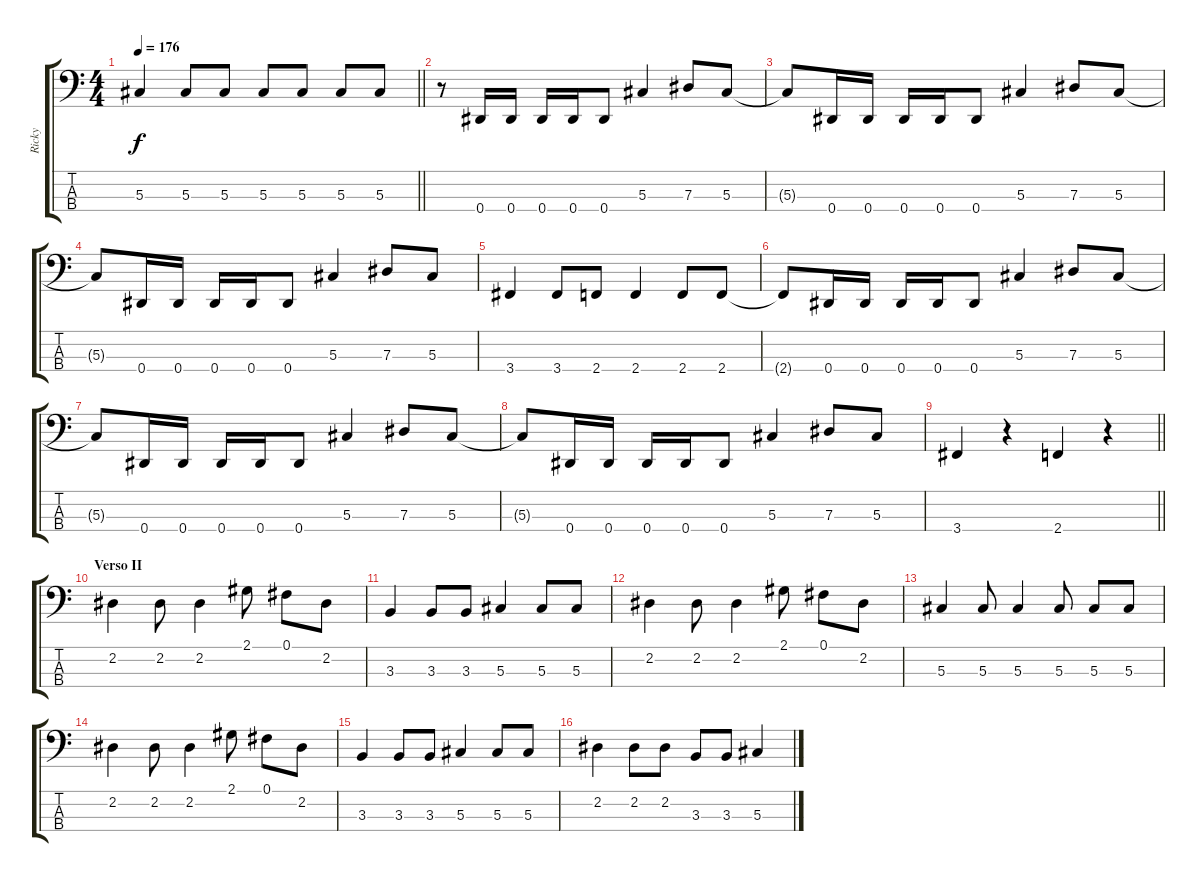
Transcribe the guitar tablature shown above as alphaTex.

\track ("Ricky" "Ricky") {instrument electricbasspick}
\staff {score tabs}
\tuning (Gb2 Db2 Ab1 Eb1) {hide}
\ts (4 4)
\tempo 176
\clef f4
\barLineRight lightlight
\ks c
5.3.4{dy f} 5.3.8 5.3.8 5.3.8 5.3.8 5.3.8 5.3.8 |
r.8 0.4.16 0.4.16 0.4.16 0.4.16 0.4.8 5.3.4 7.3.8 5.3.8 |
5.3{t}.8 0.4.16 0.4.16 0.4.16 0.4.16 0.4.8 5.3.4 7.3.8 5.3.8 |
5.3{t}.8 0.4.16 0.4.16 0.4.16 0.4.16 0.4.8 5.3.4 7.3.8 5.3.8 |
3.4.4 3.4.8 2.4.8 2.4.4 2.4.8 2.4.8 |
2.4{t}.8 0.4.16 0.4.16 0.4.16 0.4.16 0.4.8 5.3.4 7.3.8 5.3.8 |
5.3{t}.8 0.4.16 0.4.16 0.4.16 0.4.16 0.4.8 5.3.4 7.3.8 5.3.8 |
5.3{t}.8 0.4.16 0.4.16 0.4.16 0.4.16 0.4.8 5.3.4 7.3.8 5.3.8 |
\barLineRight lightlight
3.4.4 r.4 2.4.4 r.4 |
\section ("" "Verso II")
2.2.4 2.2.8 2.2.4 2.1.8 0.1.8 2.2.8 |
3.3.4 3.3.8 3.3.8 5.3.4 5.3.8 5.3.8 |
2.2.4 2.2.8 2.2.4 2.1.8 0.1.8 2.2.8 |
5.3.4 5.3.8 5.3.4 5.3.8 5.3.8 5.3.8 |
2.2.4 2.2.8 2.2.4 2.1.8 0.1.8 2.2.8 |
3.3.4 3.3.8 3.3.8 5.3.4 5.3.8 5.3.8 |
2.2.4 2.2.8 2.2.8 3.3.8 3.3.8 5.3.4
